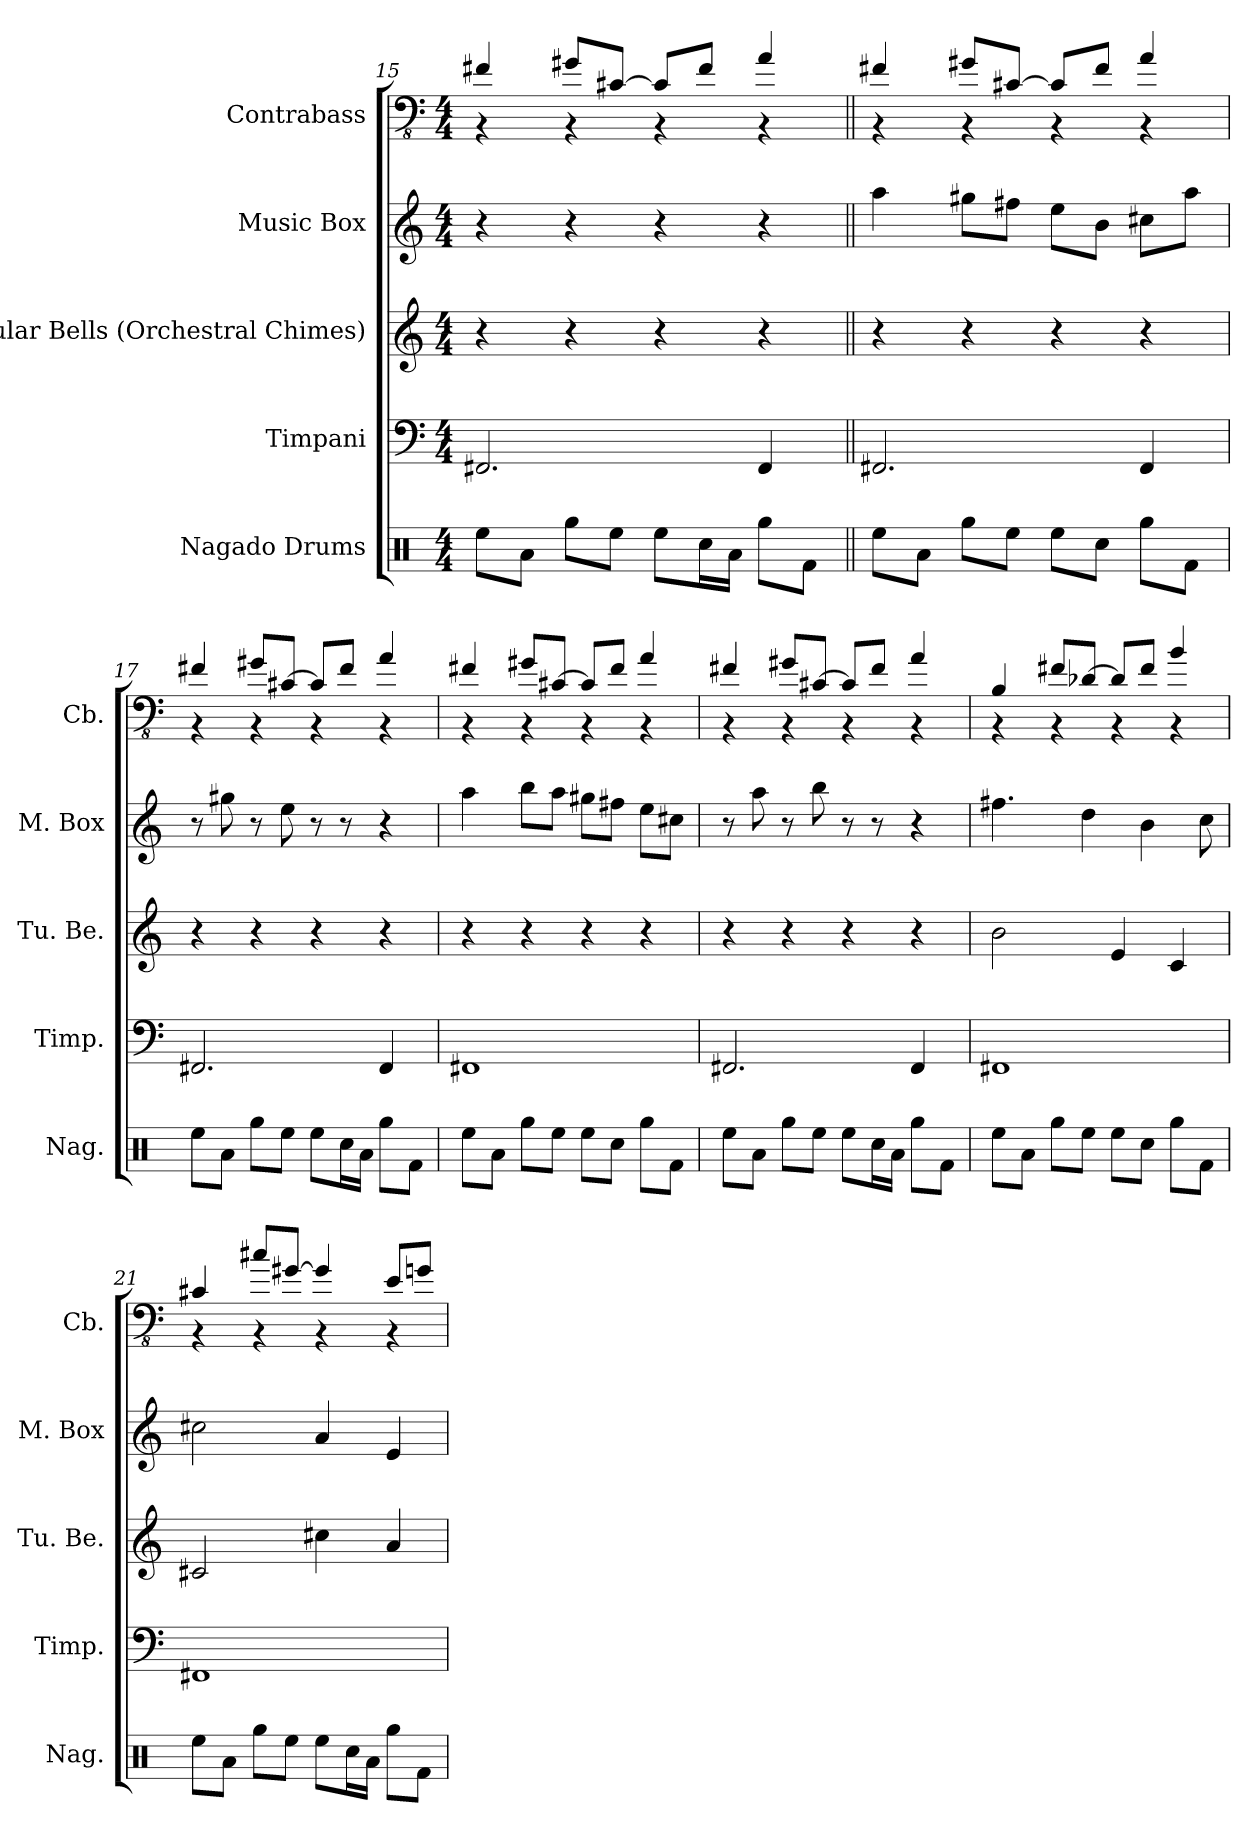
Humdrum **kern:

**kern	**kern	**kern	**kern	**kern
*part5	*part4	*part3	*part2	*part1
*staff5	*staff4	*staff3	*staff2	*staff1
*I"Nagado Drums	*I"Timpani	*I"Tubular Bells (Orchestral Chimes)	*I"Music Box	*I"Contrabass
*I'Nag.	*I'Timp.	*I'Tu. Be.	*I'M. Box	*I'Cb.
*clefX	*clefF4	*clefG2	*clefG2	*clefFv4
*	*	*	*	*ITrd7c12
*k[]	*k[]	*k[]	*k[]	*k[]
*M4/4	*M4/4	*M4/4	*M4/4	*M4/4
=15	=15	=15	=15	=15
*	*	*	*	*^
8ReeL	2.FF#X	4r	4r	4FF#X	4r
8RaJ	.	.	.	.	.
8RggL	.	4r	4r	8GG#XL	4r
8ReeJ	.	.	.	[8CC#XJ	.
8ReeL	.	4r	4r	8CC#L]	4r
16RccL	.	.	.	8FF#J	.
16RaJJ	.	.	.	.	.
8RggL	4FF#	4r	4r	4AA	4r
8RfJ	.	.	.	.	.
=16||	=16||	=16||	=16||	=16||	=16||
8ReeL	2.FF#X	4r	4aa	4FF#X	4r
8RaJ	.	.	.	.	.
8RggL	.	4r	8gg#XL	8GG#XL	4r
8ReeJ	.	.	8ff#XJ	[8CC#XJ	.
8ReeL	.	4r	8eeL	8CC#L]	4r
8RccJ	.	.	8bJ	8FF#J	.
8RggL	4FF#	4r	8cc#XL	4AA	4r
8RfJ	.	.	8aaJ	.	.
=17	=17	=17	=17	=17	=17
8ReeL	2.FF#X	4r	8r	4FF#X	4r
8RaJ	.	.	8gg#X	.	.
8RggL	.	4r	8r	8GG#XL	4r
8ReeJ	.	.	8ee	[8CC#XJ	.
8ReeL	.	4r	8r	8CC#L]	4r
16RccL	.	.	8r	8FF#J	.
16RaJJ	.	.	.	.	.
8RggL	4FF#	4r	4r	4AA	4r
8RfJ	.	.	.	.	.
=18	=18	=18	=18	=18	=18
8ReeL	1FF#X	4r	4aa	4FF#X	4r
8RaJ	.	.	.	.	.
8RggL	.	4r	8bbL	8GG#XL	4r
8ReeJ	.	.	8aaJ	[8CC#XJ	.
8ReeL	.	4r	8gg#XL	8CC#L]	4r
8RccJ	.	.	8ff#XJ	8FF#J	.
8RggL	.	4r	8eeL	4AA	4r
8RfJ	.	.	8cc#XJ	.	.
=19	=19	=19	=19	=19	=19
8ReeL	2.FF#X	4r	8r	4FF#X	4r
8RaJ	.	.	8aa	.	.
8RggL	.	4r	8r	8GG#XL	4r
8ReeJ	.	.	8bb	[8CC#XJ	.
8ReeL	.	4r	8r	8CC#L]	4r
16RccL	.	.	8r	8FF#J	.
16RaJJ	.	.	.	.	.
8RggL	4FF#	4r	4r	4AA	4r
8RfJ	.	.	.	.	.
=20	=20	=20	=20	=20	=20
8ReeL	1FF#X	2b	4.ff#X	4BBB	4r
8RaJ	.	.	.	.	.
8RggL	.	.	.	8FF#XL	4r
8ReeJ	.	.	4dd	[8DD-XJ	.
8ReeL	.	4e	.	8DD-L]	4r
8RccJ	.	.	4b	8FF#J	.
8RggL	.	4c	.	4BB	4r
8RfJ	.	.	8cc	.	.
=21	=21	=21	=21	=21	=21
8ReeL	1FF#X	2c#X	2cc#X	4CC#X	4r
8RaJ	.	.	.	.	.
8RggL	.	.	.	8C#XL	4r
8ReeJ	.	.	.	[8GG#XJ	.
8ReeL	.	4cc#X	4a	4GG#]	4r
16RccL	.	.	.	.	.
16RaJJ	.	.	.	.	.
8RggL	.	4a	4e	8EEL	4r
8RfJ	.	.	.	8GGnJ	.
*	*	*	*	*v	*v
=	=	=	=	=
*-	*-	*-	*-	*-
